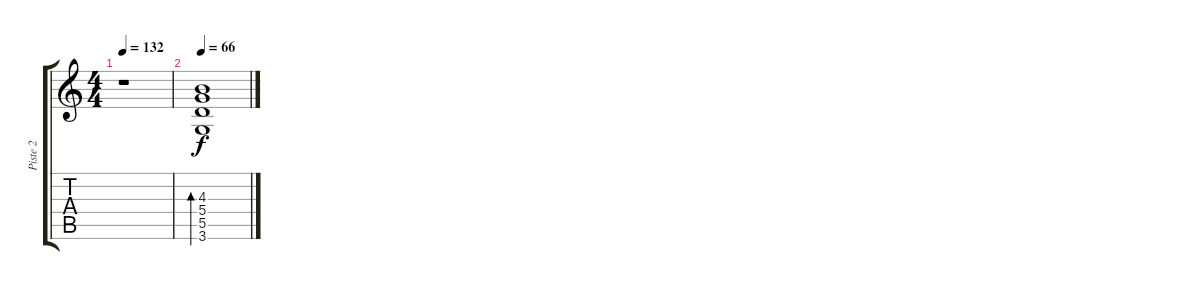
\track ("Piste 2" "Piste 2") {instrument acousticguitarsteel}
\staff {score tabs}
\tuning (E4 B3 G3 D3 A2 E2) {hide}
\ts (4 4)
\tempo 132
\clef g2
\ks c
r.1{dy f} |
\tempo 66
(4.3 5.4 5.5 3.6).1{bd 480}
